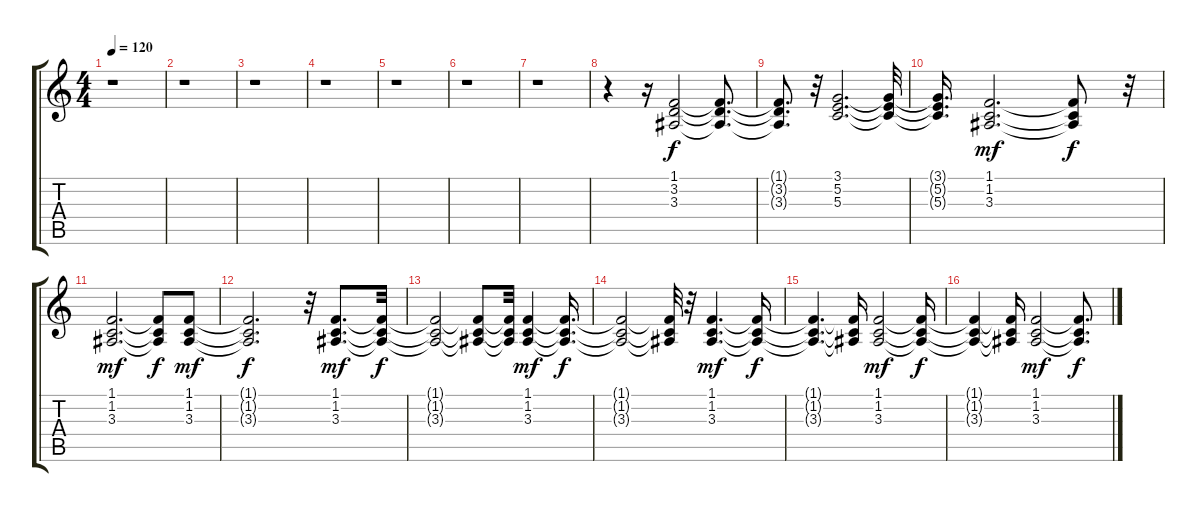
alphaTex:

\track "" {instrument synthstrings1}
\staff {score tabs}
\tuning (E4 B3 G3 D3 A2 E2) {hide}
\ts (4 4)
\tempo 120
\clef g2
\ks c
r.1{dy f} |
r.1 |
r.1 |
r.1 |
r.1 |
r.1 |
r.1 |
r.4 r.16 (1.1 3.2 3.3).2 (1.1{t} 3.2{t} 3.3{t}).8{d} |
(1.1{t} 3.2{t} 3.3{t}).8{d} r.32 (3.1 5.2 5.3).2{d} (3.1{t} 5.2{t} 5.3{t}).32 |
(3.1{t} 5.2{t} 5.3{t}).16{d} (1.1 1.2 3.3).2{d dy mf} (1.1{t} 1.2{t} 3.3{t}).8{dy f} r.32 |
(1.1 1.2 3.3).2{d dy mf} (1.1{t} 1.2{t} 3.3{t}).8{dy f} (1.1 1.2 3.3).8{dy mf} |
(1.1{t} 1.2{t} 3.3{t}).2{d dy f} r.32 (1.1 1.2 3.3).8{d dy mf} (1.1{t} 1.2{t} 3.3{t}).32{dy f} |
(1.1{t} 1.2{t} 3.3{t}).2 (1.1{t} 1.2{t} 3.3{t}).8 (1.1{t} 1.2{t} 3.3{t}).32 (1.1 1.2 3.3).4{dy mf} (1.1{t} 1.2{t} 3.3{t}).16{d dy f} |
(1.1{t} 1.2{t} 3.3{t}).2 (1.1{t} 1.2{t} 3.3{t}).32 r.32 (1.1 1.2 3.3).4{d dy mf} (1.1{t} 1.2{t} 3.3{t}).16{dy f} |
(1.1{t} 1.2{t} 3.3{t}).4{d} (1.1{t} 1.2{t} 3.3{t}).16 (1.1 1.2 3.3).2{dy mf} (1.1{t} 1.2{t} 3.3{t}).16{dy f} |
(1.1{t} 1.2{t} 3.3{t}).4 (1.1{t} 1.2{t} 3.3{t}).16 (1.1 1.2 3.3).2{dy mf} (1.1{t} 1.2{t} 3.3{t}).8{d dy f}
